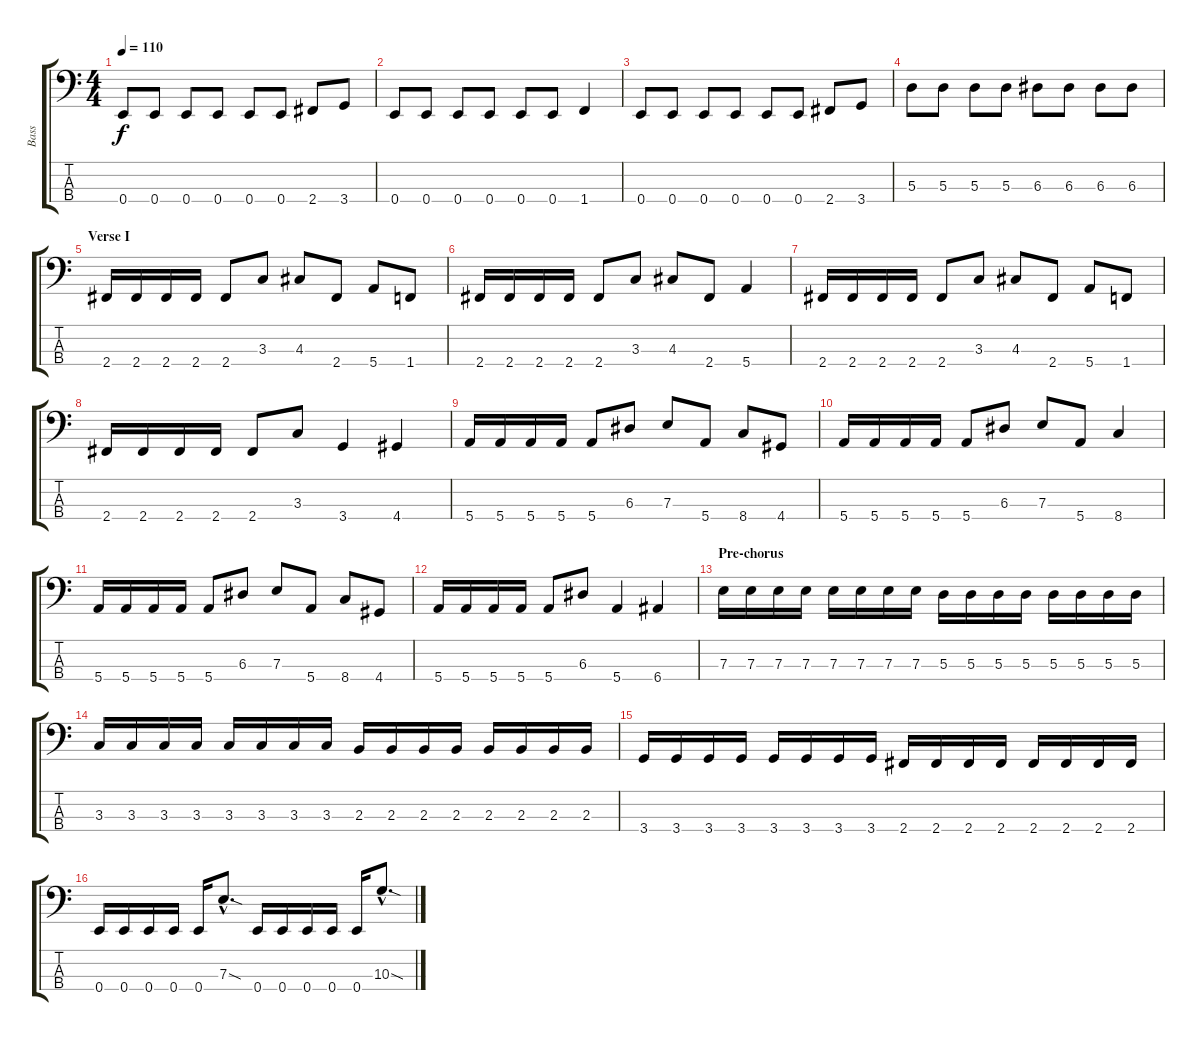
\track ("Bass" "Bass") {instrument electricbassfinger}
\staff {score tabs}
\tuning (G2 D2 A1 E1) {hide}
\ts (4 4)
\tempo 110
\clef f4
\ks c
0.4.8{dy f} 0.4.8 0.4.8 0.4.8 0.4.8 0.4.8 2.4.8 3.4.8 |
0.4.8 0.4.8 0.4.8 0.4.8 0.4.8 0.4.8 1.4.4 |
0.4.8 0.4.8 0.4.8 0.4.8 0.4.8 0.4.8 2.4.8 3.4.8 |
5.3.8 5.3.8 5.3.8 5.3.8 6.3.8 6.3.8 6.3.8 6.3.8 |
\section ("" "Verse I")
2.4.16 2.4.16 2.4.16 2.4.16 2.4.8 3.3.8 4.3.8 2.4.8 5.4.8 1.4.8 |
2.4.16 2.4.16 2.4.16 2.4.16 2.4.8 3.3.8 4.3.8 2.4.8 5.4.4 |
2.4.16 2.4.16 2.4.16 2.4.16 2.4.8 3.3.8 4.3.8 2.4.8 5.4.8 1.4.8 |
2.4.16 2.4.16 2.4.16 2.4.16 2.4.8 3.3.8 3.4.4 4.4.4 |
5.4.16 5.4.16 5.4.16 5.4.16 5.4.8 6.3.8 7.3.8 5.4.8 8.4.8 4.4.8 |
5.4.16 5.4.16 5.4.16 5.4.16 5.4.8 6.3.8 7.3.8 5.4.8 8.4.4 |
5.4.16 5.4.16 5.4.16 5.4.16 5.4.8 6.3.8 7.3.8 5.4.8 8.4.8 4.4.8 |
5.4.16 5.4.16 5.4.16 5.4.16 5.4.8 6.3.8 5.4.4 6.4.4 |
\section ("" "Pre-chorus")
7.3.16 7.3.16 7.3.16 7.3.16 7.3.16 7.3.16 7.3.16 7.3.16 5.3.16 5.3.16 5.3.16 5.3.16 5.3.16 5.3.16 5.3.16 5.3.16 |
3.3.16 3.3.16 3.3.16 3.3.16 3.3.16 3.3.16 3.3.16 3.3.16 2.3.16 2.3.16 2.3.16 2.3.16 2.3.16 2.3.16 2.3.16 2.3.16 |
3.4.16 3.4.16 3.4.16 3.4.16 3.4.16 3.4.16 3.4.16 3.4.16 2.4.16 2.4.16 2.4.16 2.4.16 2.4.16 2.4.16 2.4.16 2.4.16 |
0.4.16 0.4.16 0.4.16 0.4.16 0.4.16 7.3{sod hac}.8{d} 0.4.16 0.4.16 0.4.16 0.4.16 0.4.16 10.3{sod hac}.8{d}
